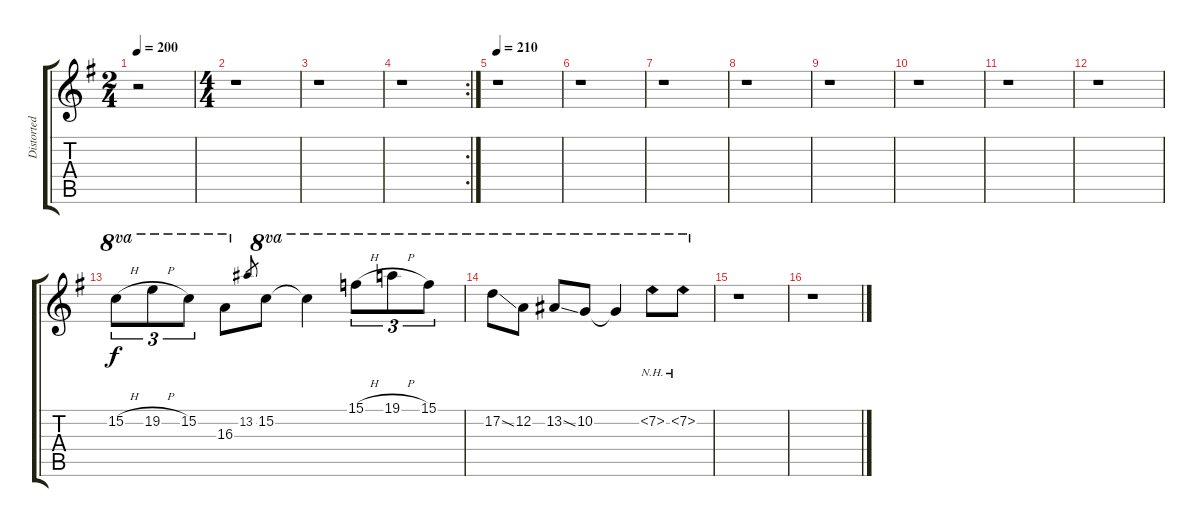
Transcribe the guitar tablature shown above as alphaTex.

\track ("Distorted Guitar" "Distorted ") {instrument overdrivenguitar}
\staff {score tabs}
\tuning (D4 A3 F3 C3 G2 D2) {hide}
\ts (2 4)
\tempo 200
\clef g2
\ks g
r.2{dy ff} |
\ts (4 4)
r.1 |
r.1 |
\rc 2
r.1 |
\tempo 210
r.1 |
r.1 |
r.1 |
r.1 |
r.1 |
r.1 |
r.1 |
r.1 |
15.2{h}.8{tu (3 2) ot 8va dy f} 19.2{h}.8{tu (3 2) ot 8va} 15.2.8{tu (3 2) ot 8va} 16.3.8{ot 8va} 13.2.8{gr} 15.2.8{ot 8va} 15.2{t}.4{ot 8va} 15.1{h}.8{tu (3 2) ot 8va} 19.1{h}.8{tu (3 2) ot 8va} 15.1.8{tu (3 2) ot 8va} |
17.2{ss}.8{ot 8va} 12.2.8{ot 8va} 13.2{ss}.8{ot 8va} 10.2.8{ot 8va} 10.2{t}.4{ot 8va} 7.2{nh}.8{ot 8va} 7.2{nh}.8{ot 8va} |
r.1 |
r.1
